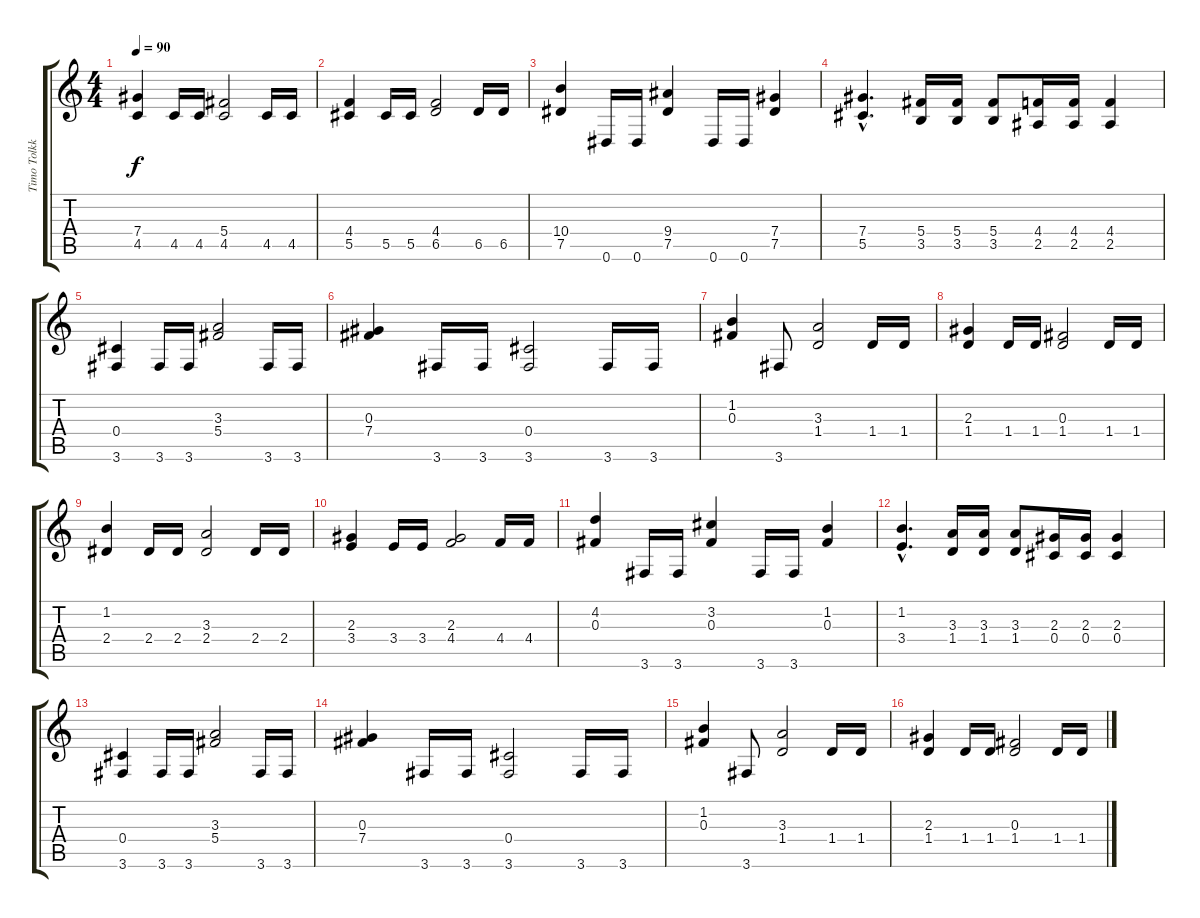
\track ("Timo Tolkki Rythm Gtr." "Timo Tolkk") {instrument distortionguitar}
\staff {score tabs}
\tuning (Eb4 Bb3 Gb3 Db3 Ab2 Eb2) {hide}
\ts (4 4)
\tempo 90
\clef g2
\ks c
(7.4 4.5).4{dy f} 4.5.16 4.5.16 (5.4 4.5).2 4.5.16 4.5.16 |
(4.4 5.5).4 5.5.16 5.5.16 (4.4 6.5).2 6.5.16 6.5.16 |
(10.4 7.5).4 0.6.16 0.6.16 (9.4 7.5).4 0.6.16 0.6.16 (7.4 7.5).4 |
(7.4{hac} 5.5{hac}).4{d} (5.4 3.5).16 (5.4 3.5).16 (5.4 3.5).8 (4.4 2.5).16 (4.4 2.5).16 (4.4 2.5).4 |
(0.4 3.6).4 3.6.16 3.6.16 (3.3 5.4).2 3.6.16 3.6.16 |
(0.3 7.4).4 3.6.16 3.6.16 (0.4 3.6).2 3.6.16 3.6.16 |
(1.2 0.3).4 3.6.8 (3.3 1.4).2 1.4.16 1.4.16 |
(2.3 1.4).4 1.4.16 1.4.16 (0.3 1.4).2 1.4.16 1.4.16 |
(1.2 2.4).4 2.4.16 2.4.16 (3.3 2.4).2 2.4.16 2.4.16 |
(2.3 3.4).4 3.4.16 3.4.16 (2.3 4.4).2 4.4.16 4.4.16 |
(4.2 0.3).4 3.6.16 3.6.16 (3.2 0.3).4 3.6.16 3.6.16 (1.2 0.3).4 |
(1.2{hac} 3.4{hac}).4{d} (3.3 1.4).16 (3.3 1.4).16 (3.3 1.4).8 (2.3 0.4).16 (2.3 0.4).16 (2.3 0.4).4 |
(0.4 3.6).4 3.6.16 3.6.16 (3.3 5.4).2 3.6.16 3.6.16 |
(0.3 7.4).4 3.6.16 3.6.16 (0.4 3.6).2 3.6.16 3.6.16 |
(1.2 0.3).4 3.6.8 (3.3 1.4).2 1.4.16 1.4.16 |
(2.3 1.4).4 1.4.16 1.4.16 (0.3 1.4).2 1.4.16 1.4.16
